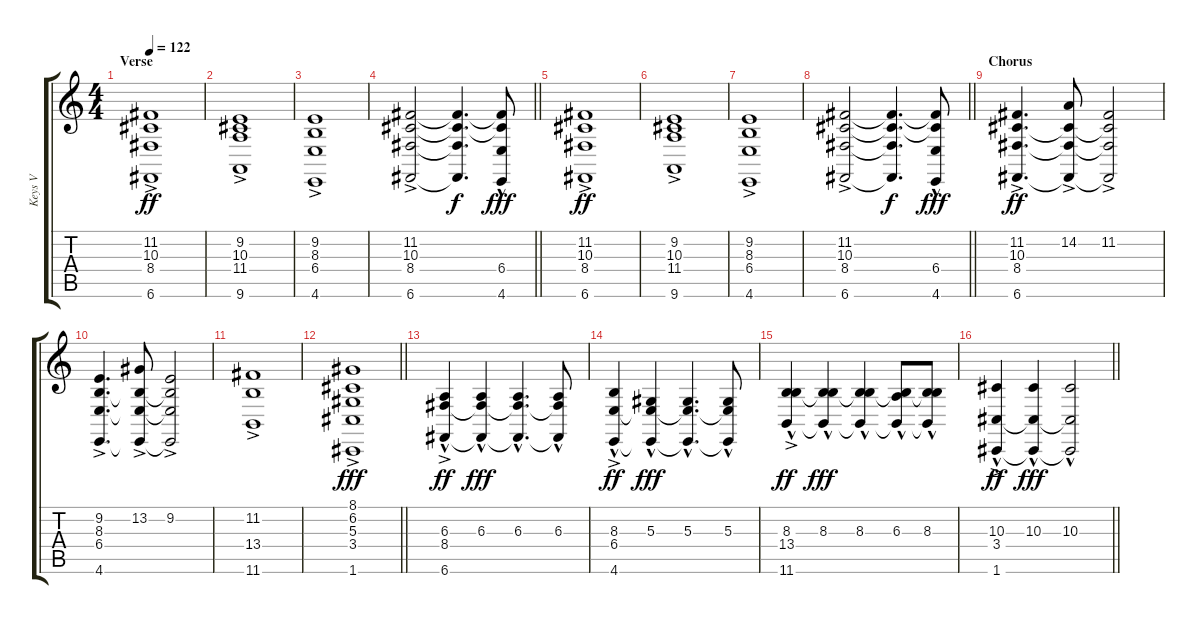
\track ("Keys V" "Keys V") {instrument stringensemble1}
\staff {score tabs}
\tuning (C4 G3 Eb3 Bb2 F2 C2) {hide}
\ts (4 4)
\section ("" "Verse")
\tempo 122
\clef g2
\ks c
(11.2 10.3 8.4{ac} 6.6{ac}).1{dy ff volume 10} |
(9.2 10.3 11.4{ac} 9.6{ac}).1 |
(9.2 8.3 6.4{ac} 4.6{ac}).1 |
\barLineRight lightlight
(11.2 10.3 8.4{ac} 6.6{ac}).2 (11.2{t} 10.3{t} 8.4{t} 6.6{t}).4{d dy f} (11.2{t} 10.3{t} 6.4{hac} 4.6{hac}).8{dy fff} |
\section ("" "")
(11.2 10.3 8.4{ac} 6.6{ac}).1{dy ff} |
(9.2 10.3 11.4{ac} 9.6{ac}).1 |
(9.2 8.3 6.4{ac} 4.6{ac}).1 |
\barLineRight lightlight
(11.2 10.3 8.4{ac} 6.6{ac}).2 (11.2{t} 10.3{t} 8.4{t} 6.6{t}).4{d dy f} (11.2{t} 10.3{t} 6.4{hac} 4.6{hac}).8{dy fff} |
\section ("" "Chorus")
(11.2{ac} 10.3 8.4{ac} 6.6{ac}).4{d dy ff} (14.2{ac} 10.3{t} 8.4{t} 6.6{t}).8 (11.2{ac} 10.3{t} 8.4{t} 6.6{t}).2 |
(9.2{ac} 8.3 6.4{ac} 4.6{ac}).4{d} (13.2{ac} 8.3{t} 6.4{t} 4.6{t}).8 (9.2{ac} 8.3{t} 6.4{t} 4.6{t}).2 |
(11.2{ac} 13.4{ac} 11.6{ac}).1 |
\barLineRight lightlight
(8.1{ac} 6.2{ac} 5.3{ac} 3.4{ac} 1.6{ac}).1{dy fff} |
\section ("" "")
(6.3{hac} 8.4{ac} 6.6{ac}).4{dy ff} (6.3{hac} 8.4{t} 6.6{t}).4{dy fff} (6.3{hac} 8.4{t} 6.6{t}).4{d} (6.3{hac} 8.4{t} 6.6{t}).8 |
(8.3{hac} 6.4{ac} 4.6{ac}).4{dy ff} (5.3{hac} 6.4{t} 4.6{t}).4{dy fff} (5.3{hac} 6.4{t} 4.6{t}).4{d} (5.3{hac} 6.4{t} 4.6{t}).8 |
(8.3{hac} 13.4{ac} 11.6{ac}).4{dy ff} (8.3{hac} 13.4{t} 11.6{t}).4{dy fff} (8.3{hac} 13.4{t} 11.6{t}).4 (6.3{hac} 13.4{t} 11.6{t}).8 (8.3{hac} 13.4{t} 11.6{t}).8 |
\barLineRight lightlight
(10.3{hac} 3.4{ac} 1.6{ac}).4{dy ff} (10.3{hac} 3.4{t} 1.6{t}).4{dy fff} (10.3{hac} 3.4{t} 1.6{t}).2
